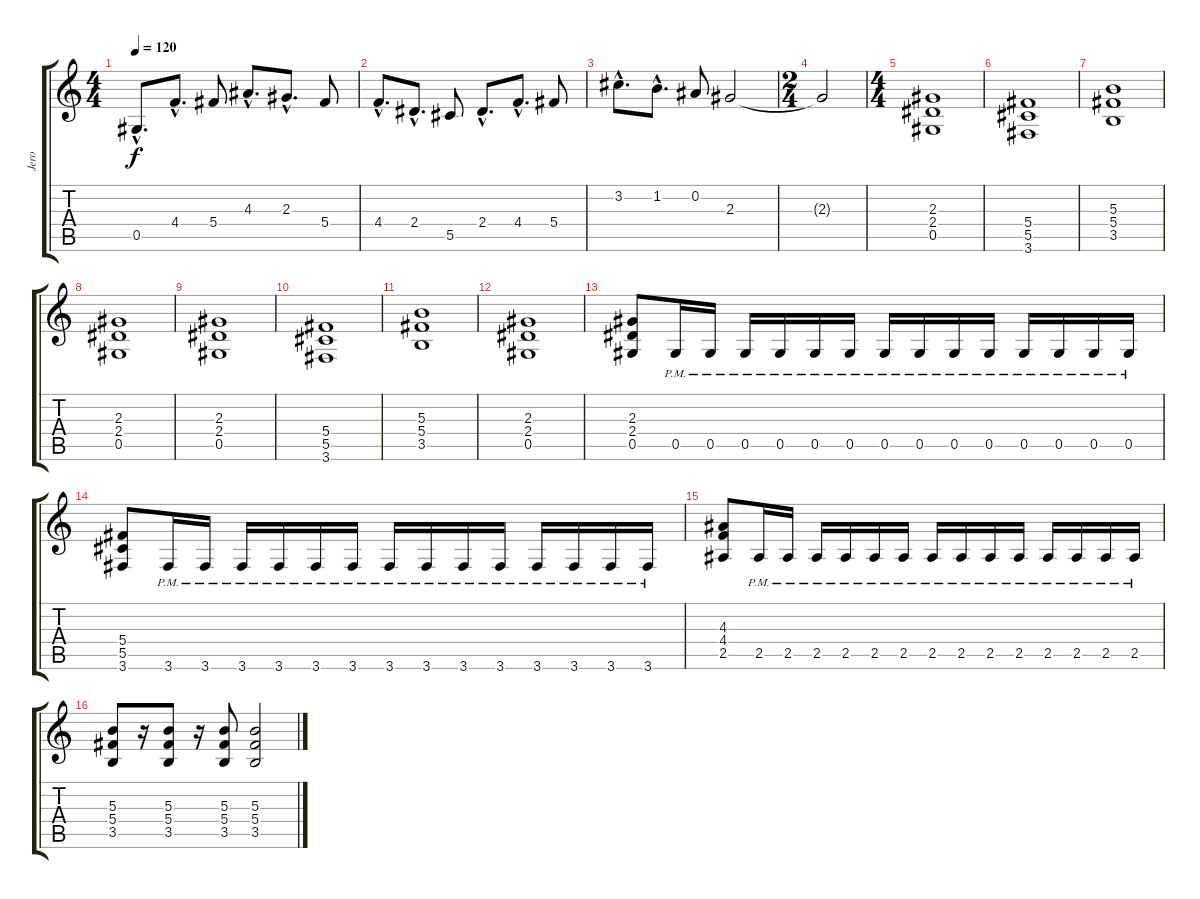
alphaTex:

\track ("Jero" "Jero") {instrument distortionguitar}
\staff {score tabs}
\tuning (Eb4 Bb3 Gb3 Db3 Ab2 Eb2) {hide}
\ts (4 4)
\tempo 120
\clef g2
\ks c
0.5{hac}.8{d dy f} 4.4{hac}.8{d} 5.4.8 4.3{hac}.8{d} 2.3{hac}.8{d} 5.4.8 |
4.4{hac}.8{d} 2.4{hac}.8{d} 5.5.8 2.4{hac}.8{d} 4.4{hac}.8{d} 5.4.8 |
3.2{hac}.8{d} 1.2{hac}.8{d} 0.2.8 2.3.2 |
\ts (2 4)
2.3{t}.2 |
\ts (4 4)
(2.3 2.4 0.5).1 |
(5.4 5.5 3.6).1 |
(5.3 5.4 3.5).1 |
(2.3 2.4 0.5).1 |
(2.3 2.4 0.5).1 |
(5.4 5.5 3.6).1 |
(5.3 5.4 3.5).1 |
(2.3 2.4 0.5).1 |
(2.3 2.4 0.5).8 0.5{pm}.16 0.5{pm}.16 0.5{pm}.16 0.5{pm}.16 0.5{pm}.16 0.5{pm}.16 0.5{pm}.16 0.5{pm}.16 0.5{pm}.16 0.5{pm}.16 0.5{pm}.16 0.5{pm}.16 0.5{pm}.16 0.5{pm}.16 |
(5.4 5.5 3.6).8 3.6{pm}.16 3.6{pm}.16 3.6{pm}.16 3.6{pm}.16 3.6{pm}.16 3.6{pm}.16 3.6{pm}.16 3.6{pm}.16 3.6{pm}.16 3.6{pm}.16 3.6{pm}.16 3.6{pm}.16 3.6{pm}.16 3.6{pm}.16 |
(4.3 4.4 2.5).8 2.5{pm}.16 2.5{pm}.16 2.5{pm}.16 2.5{pm}.16 2.5{pm}.16 2.5{pm}.16 2.5{pm}.16 2.5{pm}.16 2.5{pm}.16 2.5{pm}.16 2.5{pm}.16 2.5{pm}.16 2.5{pm}.16 2.5{pm}.16 |
(5.3 5.4 3.5).8 r.16 (5.3 5.4 3.5).8 r.16 (5.3 5.4 3.5).8 (5.3 5.4 3.5).2
